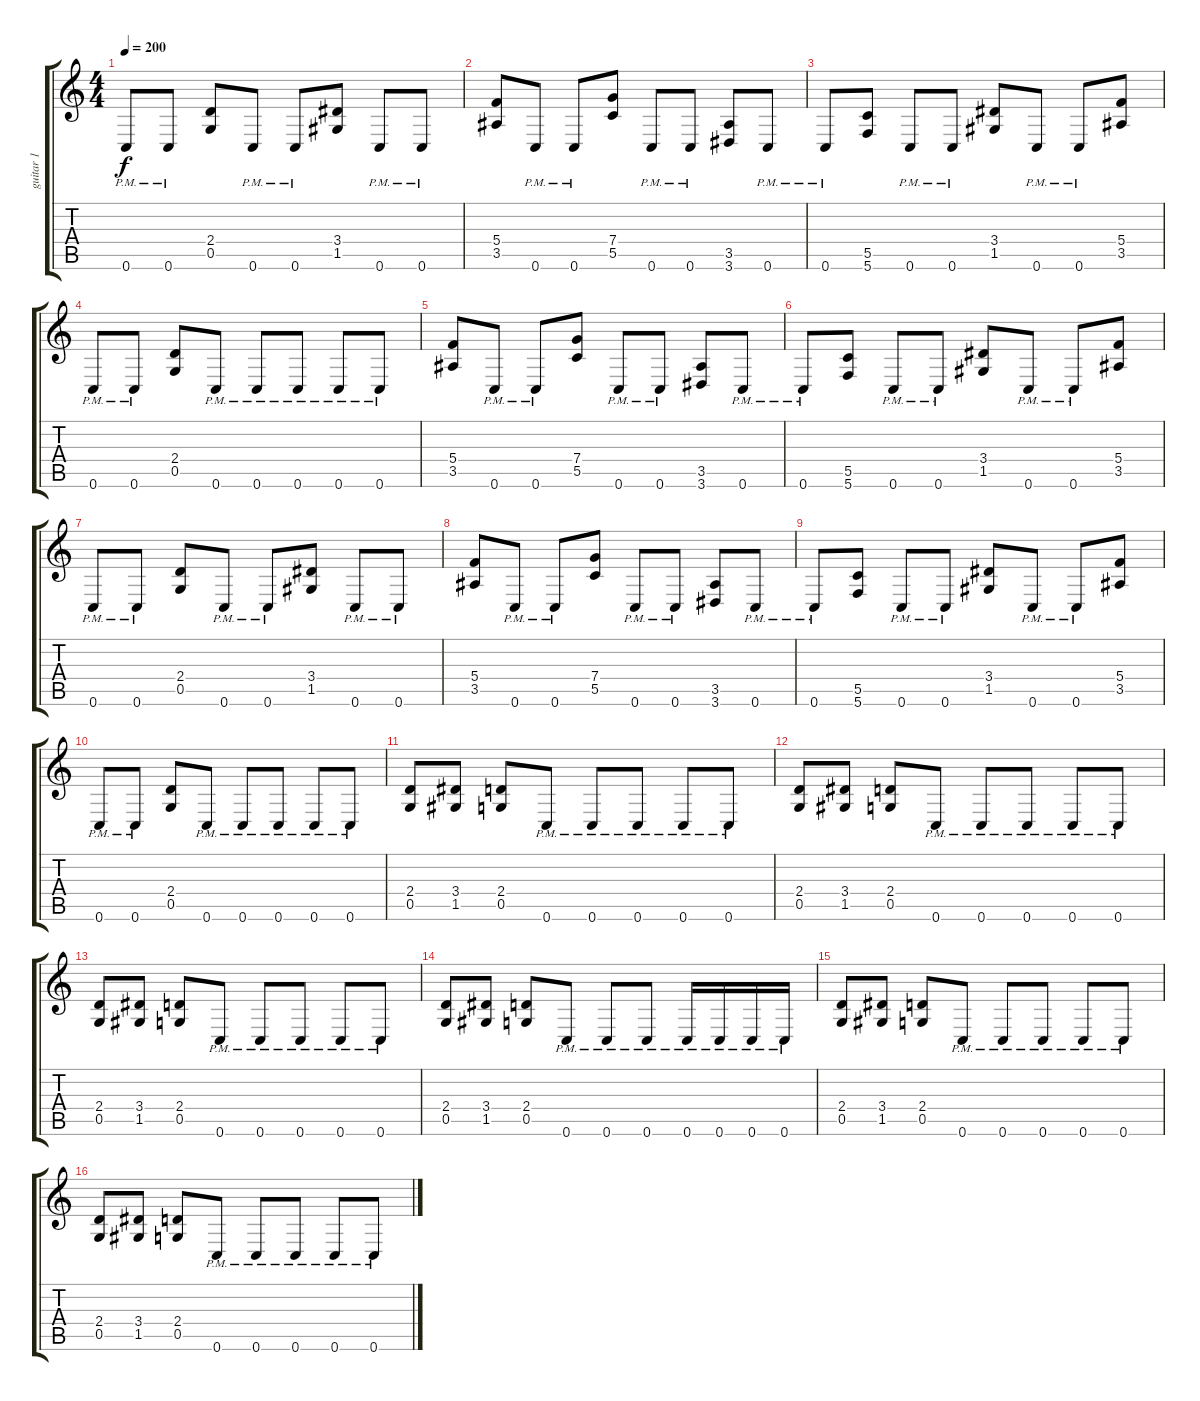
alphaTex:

\track ("guitar 1" "guitar 1") {instrument distortionguitar}
\staff {score tabs}
\tuning (D4 A3 F3 C3 G2 C2) {hide}
\ts (4 4)
\tempo 200
\clef g2
\ks c
0.6{pm}.8{dy f} 0.6{pm}.8 (2.4 0.5).8 0.6{pm}.8 0.6{pm}.8 (3.4 1.5).8 0.6{pm}.8 0.6{pm}.8 |
(5.4 3.5).8 0.6{pm}.8 0.6{pm}.8 (7.4 5.5).8 0.6{pm}.8 0.6{pm}.8 (3.5 3.6).8 0.6{pm}.8 |
0.6{pm}.8 (5.5 5.6).8 0.6{pm}.8 0.6{pm}.8 (3.4 1.5).8 0.6{pm}.8 0.6{pm}.8 (5.4 3.5).8 |
0.6{pm}.8 0.6{pm}.8 (2.4 0.5).8 0.6{pm}.8 0.6{pm}.8 0.6{pm}.8 0.6{pm}.8 0.6{pm}.8 |
(5.4 3.5).8 0.6{pm}.8 0.6{pm}.8 (7.4 5.5).8 0.6{pm}.8 0.6{pm}.8 (3.5 3.6).8 0.6{pm}.8 |
0.6{pm}.8 (5.5 5.6).8 0.6{pm}.8 0.6{pm}.8 (3.4 1.5).8 0.6{pm}.8 0.6{pm}.8 (5.4 3.5).8 |
0.6{pm}.8 0.6{pm}.8 (2.4 0.5).8 0.6{pm}.8 0.6{pm}.8 (3.4 1.5).8 0.6{pm}.8 0.6{pm}.8 |
(5.4 3.5).8 0.6{pm}.8 0.6{pm}.8 (7.4 5.5).8 0.6{pm}.8 0.6{pm}.8 (3.5 3.6).8 0.6{pm}.8 |
0.6{pm}.8 (5.5 5.6).8 0.6{pm}.8 0.6{pm}.8 (3.4 1.5).8 0.6{pm}.8 0.6{pm}.8 (5.4 3.5).8 |
0.6{pm}.8 0.6{pm}.8 (2.4 0.5).8 0.6{pm}.8 0.6{pm}.8 0.6{pm}.8 0.6{pm}.8 0.6{pm}.8 |
(2.4 0.5).8 (3.4 1.5).8 (2.4 0.5).8 0.6{pm}.8 0.6{pm}.8 0.6{pm}.8 0.6{pm}.8 0.6{pm}.8 |
(2.4 0.5).8 (3.4 1.5).8 (2.4 0.5).8 0.6{pm}.8 0.6{pm}.8 0.6{pm}.8 0.6{pm}.8 0.6{pm}.8 |
(2.4 0.5).8 (3.4 1.5).8 (2.4 0.5).8 0.6{pm}.8 0.6{pm}.8 0.6{pm}.8 0.6{pm}.8 0.6{pm}.8 |
(2.4 0.5).8 (3.4 1.5).8 (2.4 0.5).8 0.6{pm}.8 0.6{pm}.8 0.6{pm}.8 0.6{pm}.16 0.6{pm}.16 0.6{pm}.16 0.6{pm}.16 |
(2.4 0.5).8 (3.4 1.5).8 (2.4 0.5).8 0.6{pm}.8 0.6{pm}.8 0.6{pm}.8 0.6{pm}.8 0.6{pm}.8 |
(2.4 0.5).8 (3.4 1.5).8 (2.4 0.5).8 0.6{pm}.8 0.6{pm}.8 0.6{pm}.8 0.6{pm}.8 0.6{pm}.8
